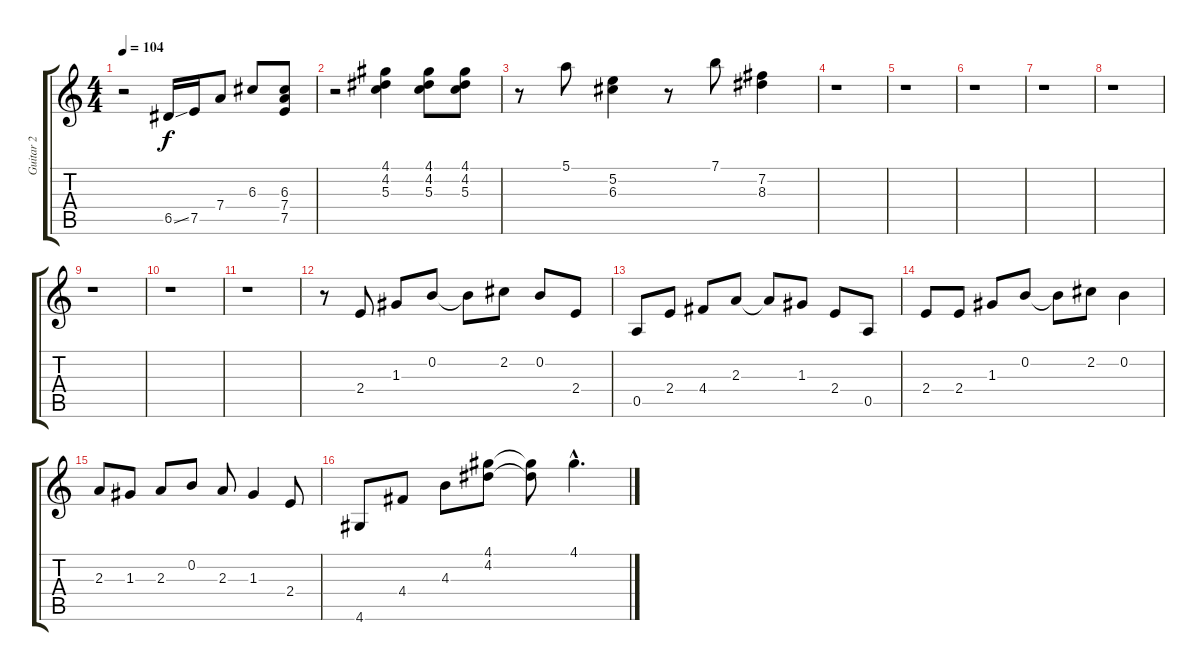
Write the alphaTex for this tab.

\track ("Guitar 2" "Guitar 2") {instrument electricguitarclean}
\staff {score tabs}
\tuning (E4 B3 G3 D3 A2 E2) {hide}
\ts (4 4)
\tempo 104
\clef g2
\ks c
r.2{dy f} 6.5{ss}.16 7.5.16 7.4.8 6.3.8 (6.3 7.4 7.5).8 |
r.2 (4.1 4.2 5.3).4 (4.1 4.2 5.3).8 (4.1 4.2 5.3).8 |
r.8 5.1.8 (5.2 6.3).4 r.8 7.1.8 (7.2 8.3).4 |
r.1 |
r.1 |
r.1 |
r.1 |
r.1 |
r.1 |
r.1 |
r.1 |
r.8 2.4.8 1.3.8 0.2.8 0.2{t}.8 2.2.8 0.2.8 2.4.8 |
0.5.8 2.4.8 4.4.8 2.3.8 2.3{t}.8 1.3.8 2.4.8 0.5.8 |
2.4.8 2.4.8 1.3.8 0.2.8 0.2{t}.8 2.2.8 0.2.4 |
2.3.8 1.3.8 2.3.8 0.2.8 2.3.8 1.3.4 2.4.8 |
4.6.8 4.4.8 4.3.8 (4.1 4.2).8 (4.1{t} 4.2{t}).8 4.1{hac}.4{d}
